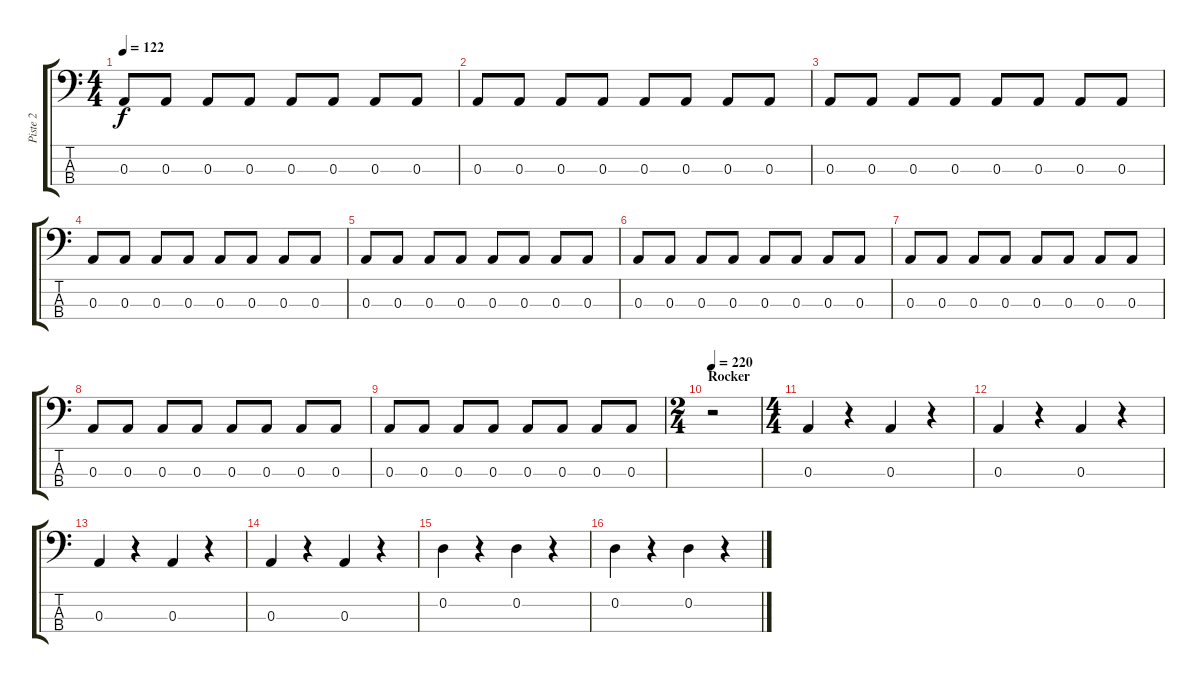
\track ("Piste 2" "Piste 2") {instrument electricbassfinger}
\staff {score tabs}
\tuning (G2 D2 A1 E1) {hide}
\ts (4 4)
\tempo 122
\clef f4
\ks c
0.3.8{dy f} 0.3.8 0.3.8 0.3.8 0.3.8 0.3.8 0.3.8 0.3.8 |
0.3.8 0.3.8 0.3.8 0.3.8 0.3.8 0.3.8 0.3.8 0.3.8 |
0.3.8 0.3.8 0.3.8 0.3.8 0.3.8 0.3.8 0.3.8 0.3.8 |
0.3.8 0.3.8 0.3.8 0.3.8 0.3.8 0.3.8 0.3.8 0.3.8 |
0.3.8 0.3.8 0.3.8 0.3.8 0.3.8 0.3.8 0.3.8 0.3.8 |
0.3.8 0.3.8 0.3.8 0.3.8 0.3.8 0.3.8 0.3.8 0.3.8 |
0.3.8 0.3.8 0.3.8 0.3.8 0.3.8 0.3.8 0.3.8 0.3.8 |
0.3.8 0.3.8 0.3.8 0.3.8 0.3.8 0.3.8 0.3.8 0.3.8 |
0.3.8 0.3.8 0.3.8 0.3.8 0.3.8 0.3.8 0.3.8 0.3.8 |
\ts (2 4)
\section ("" "Rocker")
\tempo 220
r.2 |
\ts (4 4)
0.3.4 r.4 0.3.4 r.4 |
0.3.4 r.4 0.3.4 r.4 |
0.3.4 r.4 0.3.4 r.4 |
0.3.4 r.4 0.3.4 r.4 |
0.2.4 r.4 0.2.4 r.4 |
0.2.4 r.4 0.2.4 r.4
